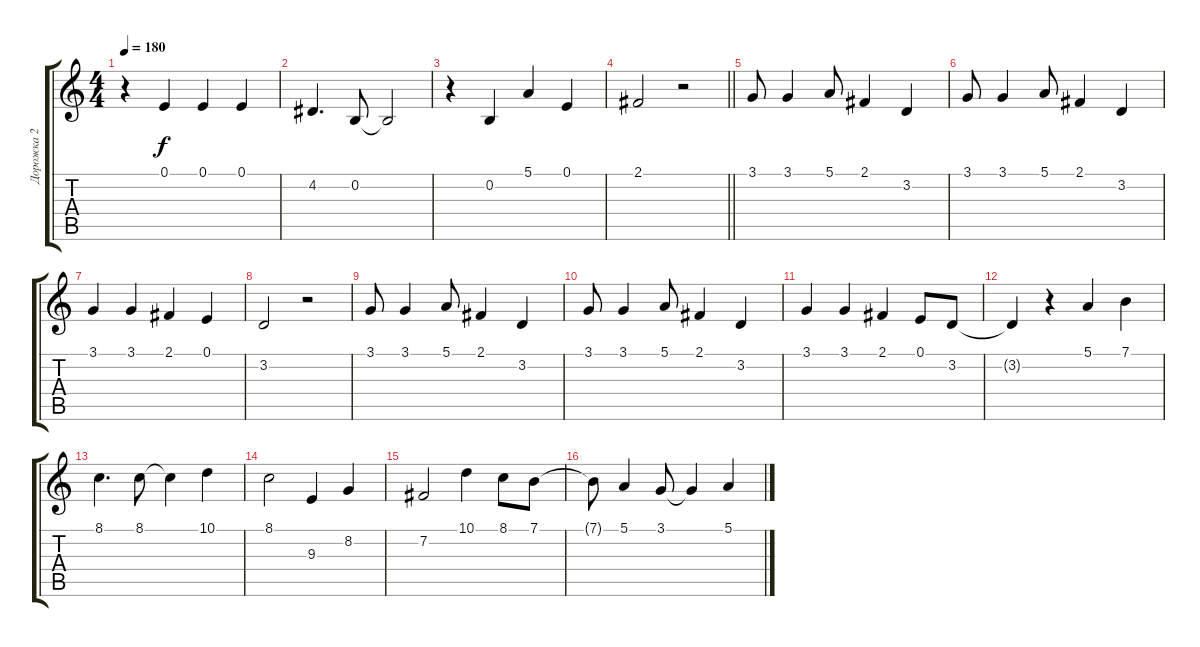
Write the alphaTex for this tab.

\track ("Дорожка 2" "Дорожка 2") {instrument acousticgrandpiano}
\staff {score tabs}
\tuning (E4 B3 G3 D3 A2 E2) {hide}
\ts (4 4)
\tempo 180
\clef g2
\ks c
r.4{dy f} 0.1.4 0.1.4 0.1.4 |
4.2.4{d} 0.2.8 0.2{t}.2 |
r.4 0.2.4 5.1.4 0.1.4 |
\barLineRight lightlight
2.1.2 r.2 |
3.1.8 3.1.4 5.1.8 2.1.4 3.2.4 |
3.1.8 3.1.4 5.1.8 2.1.4 3.2.4 |
3.1.4 3.1.4 2.1.4 0.1.4 |
3.2.2 r.2 |
3.1.8 3.1.4 5.1.8 2.1.4 3.2.4 |
3.1.8 3.1.4 5.1.8 2.1.4 3.2.4 |
3.1.4 3.1.4 2.1.4 0.1.8 3.2.8 |
3.2{t}.4 r.4 5.1.4 7.1.4 |
8.1.4{d} 8.1.8 8.1{t}.4 10.1.4 |
8.1.2 9.3.4 8.2.4 |
7.2.2 10.1.4 8.1.8 7.1.8 |
7.1{t}.8 5.1.4 3.1.8 3.1{t}.4 5.1.4
